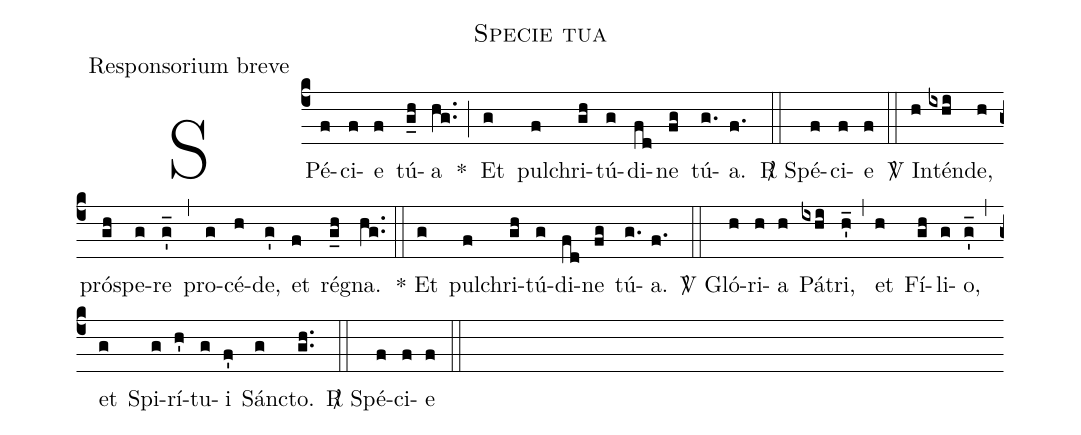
name:Specie tua;
office-part:Responsorium breve;
%%
(c4)SPé(f)ci(f)e(f) tú(g_h)a(hg..) *(;) Et(g) pul(f)chri(gh)tú(g)di(fd)ne(fg) tú(g.)a.(f.) (::)
<sp>R/</sp>~Spé(f)ci(f)e(f) (::)
<sp>V/</sp>~In(h)tén(ixhi)de,(h) pró(gh)spe(g)re(g'_) (,) pro(g)cé(h)de,(g') et(f) ré(g_h)gna.(hg..) (::)
*~Et(g) pul(f)chri(gh)tú(g)di(fd)ne(fg) tú(g.)a.(f.) (::)
<sp>V/</sp>~Gló(h)ri(h)a(h) Pá(ixhi)tri,(h'_) (,) et(h) Fí(gh)li(g)o,(g'_) (,) et(g) Spi(g)rí(h')tu(g)i(f') Sán(g)cto.(gh..) (::)
<sp>R/</sp>~Spé(f)ci(f)e(f) (::)
